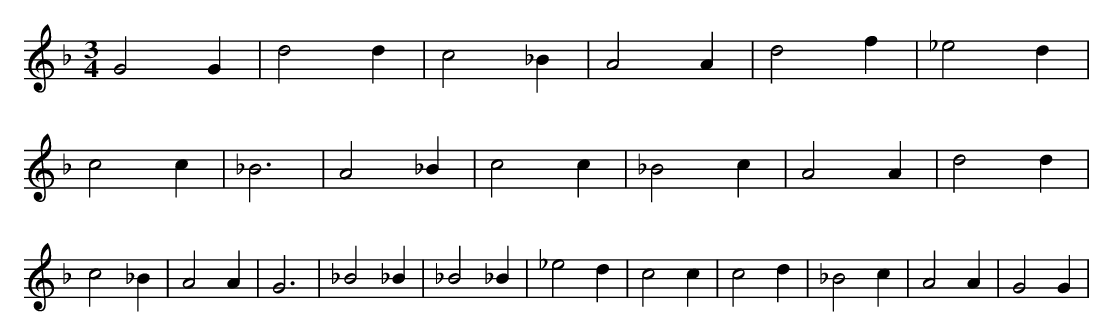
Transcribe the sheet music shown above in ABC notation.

X:1
M:3/4
L:1/8
K:F
G4 G2 | d4 d2 | c4 _B2 | A4 A2 | d4 f2 | _e4 d2 | c4 c2 | _B6 | A4 _B2 | c4 c2 | _B4 c2 | A4 A2 | d4 d2 | c4 _B2 | A4 A2 | G6 | _B4 _B2 | _B4 _B2 | _e4 d2 | c4 c2 | c4 d2 | _B4 c2 | A4 A2 | G4 G2 |
